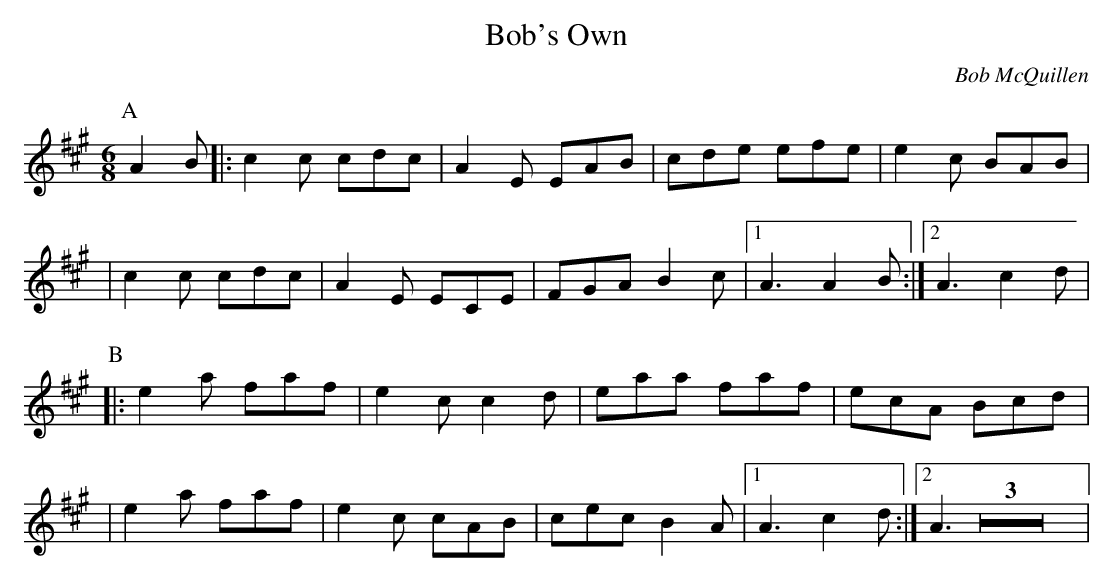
X:1
T:Bob's Own
C: Bob McQuillen
M:6/8
L:1/8
K:A
P:A
 A2B |: c2c cdc | A2E EAB | cde efe | e2c BAB |
   |  c2c cdc | A2E ECE | FGA B2c |1 A3 A2B :|2 A3 c2d |
P:B
  |: e2a faf | e2c c2d | eaa faf | ecA Bcd |
     | e2a faf | e2c cAB | cec B2A |1 A3 c2d :|2 A3 Z3 |
